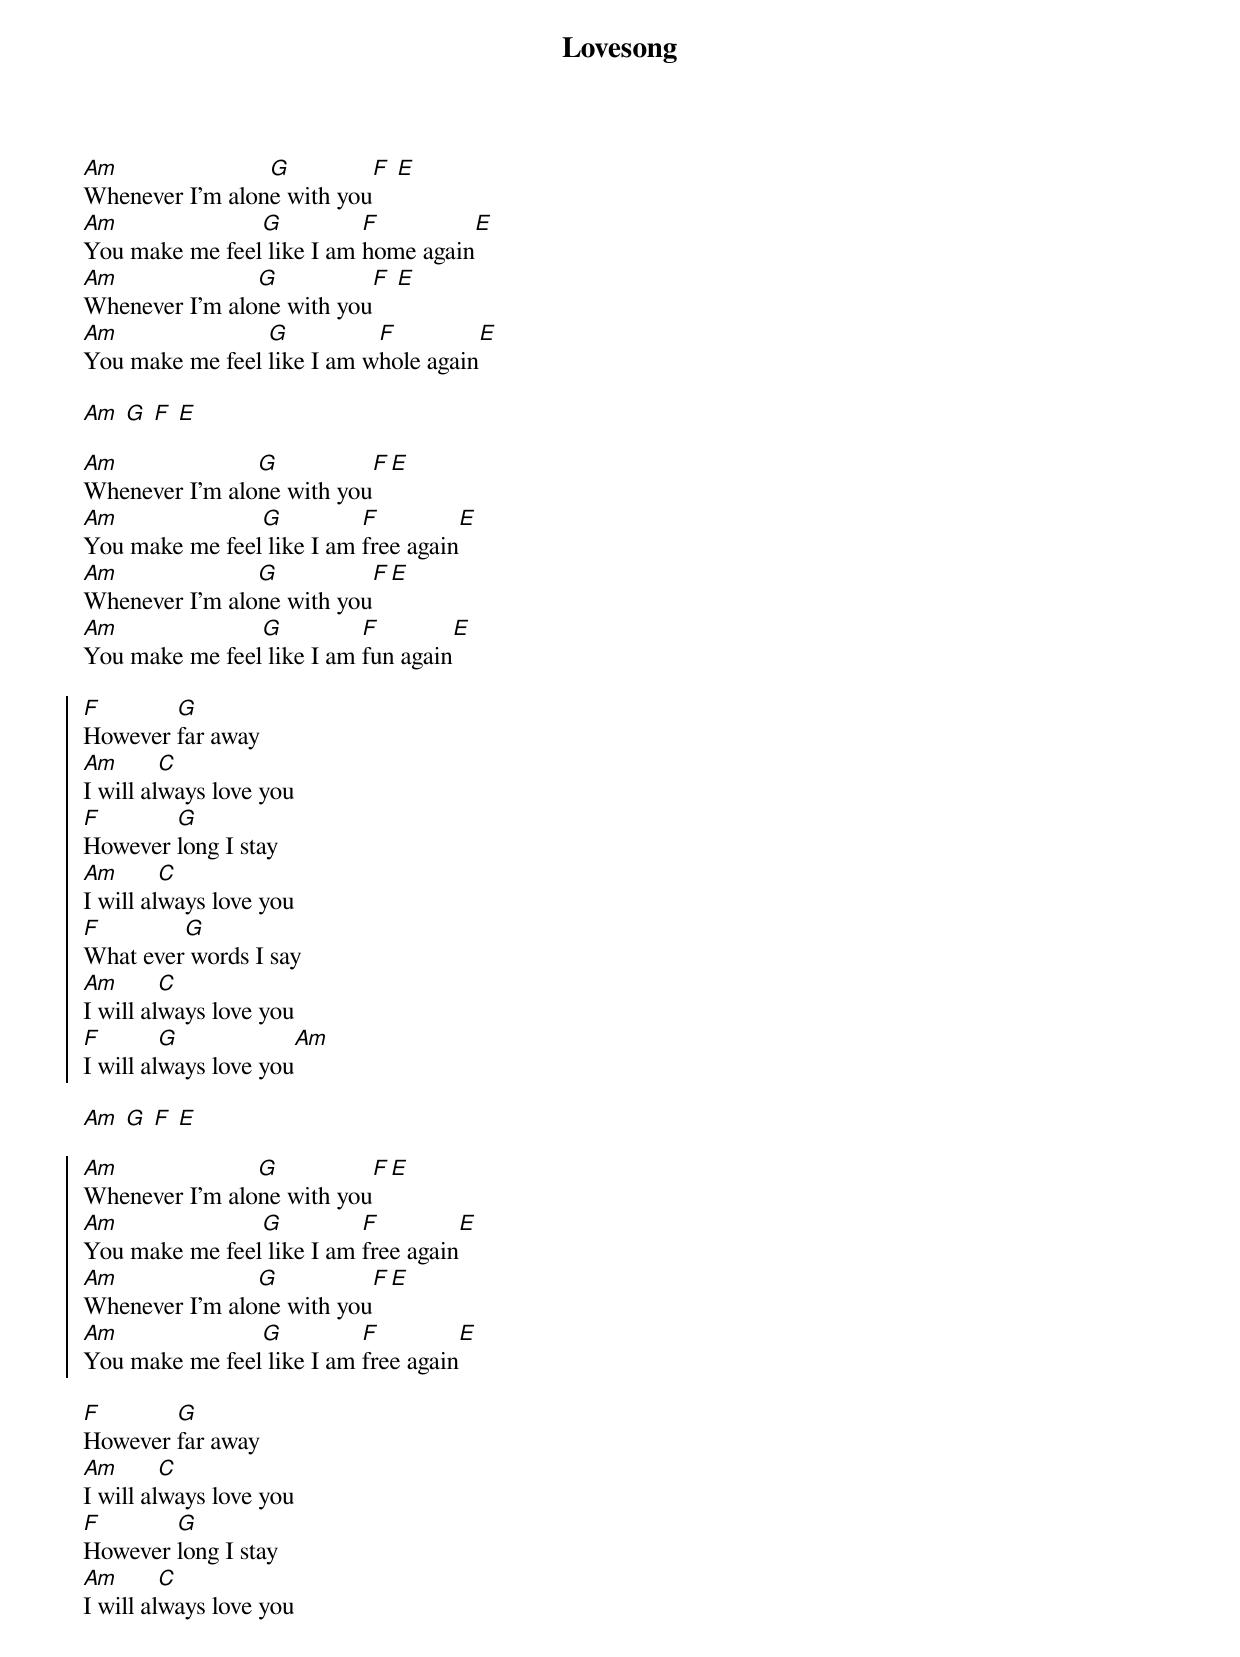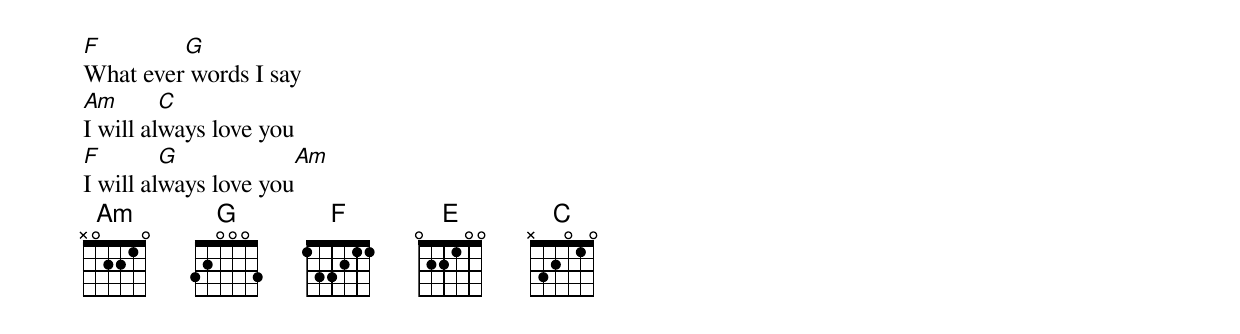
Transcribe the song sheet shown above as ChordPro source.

{title:Lovesong}
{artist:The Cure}

[Am]Whenever I'm alon[G]e with you[F] [E]
[Am]You make me feel[G] like I am [F]home again[E]
[Am]Whenever I'm alo[G]ne with you[F] [E]
[Am]You make me feel [G]like I am w[F]hole again[E]

[Am] [G] [F] [E]

[Am]Whenever I'm alo[G]ne with you[F][E]
[Am]You make me feel[G] like I am [F]free again[E]
[Am]Whenever I'm alo[G]ne with you[F][E]
[Am]You make me feel[G] like I am [F]fun again[E]

{soc}
[F]However [G]far away
[Am]I will al[C]ways love you
[F]However [G]long I stay
[Am]I will al[C]ways love you
[F]What ever[G] words I say
[Am]I will al[C]ways love you
[F]I will al[G]ways love you[Am]
{eoc}

[Am] [G] [F] [E]

{soc}
[Am]Whenever I'm alo[G]ne with you[F][E]
[Am]You make me feel[G] like I am [F]free again[E]
[Am]Whenever I'm alo[G]ne with you[F][E]
[Am]You make me feel[G] like I am [F]free again[E]
{eoc}

[F]However [G]far away
[Am]I will al[C]ways love you
[F]However [G]long I stay
[Am]I will al[C]ways love you
[F]What ever[G] words I say
[Am]I will al[C]ways love you
[F]I will al[G]ways love you[Am]
